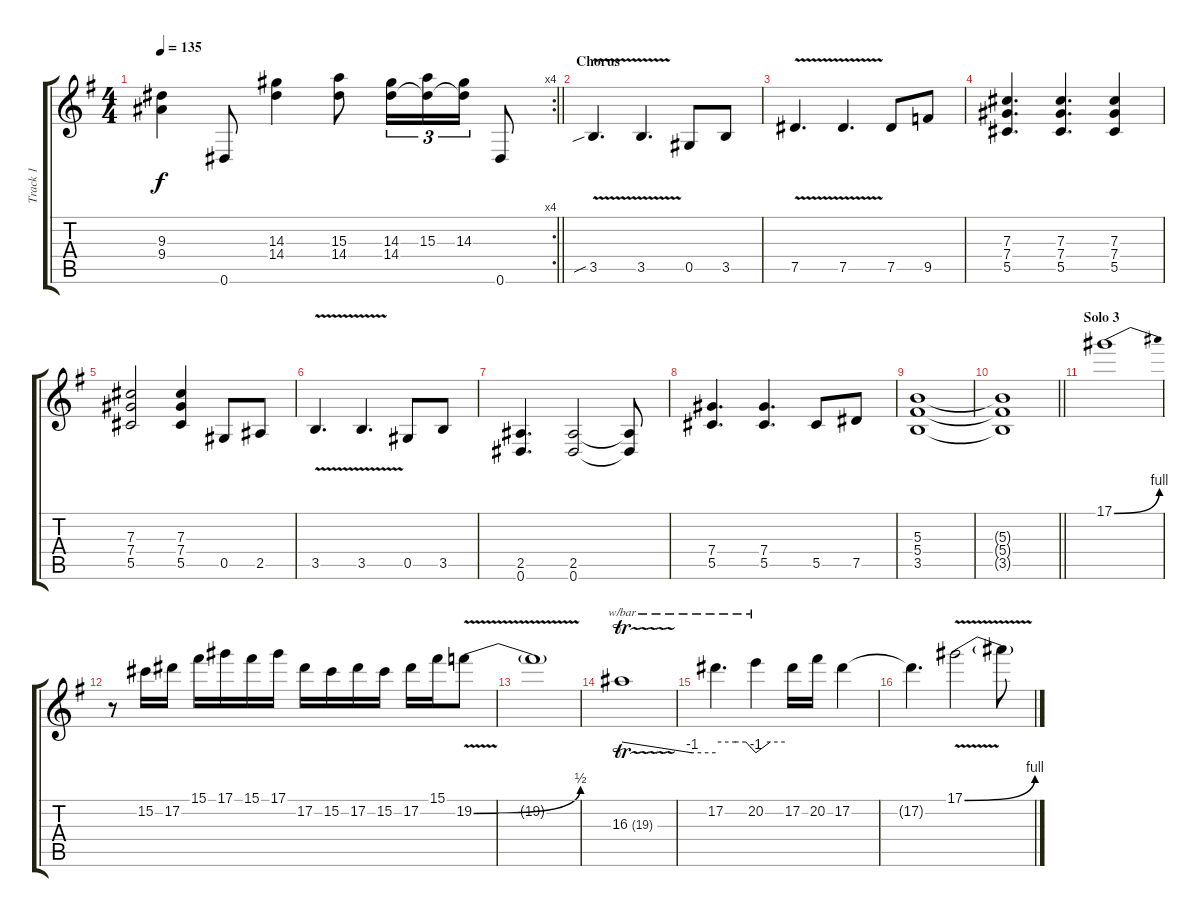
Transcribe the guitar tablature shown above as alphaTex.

\track ("Track 1" "Track 1") {instrument distortionguitar}
\staff {score tabs}
\tuning (Eb4 Bb3 Gb3 Db3 Ab2 Eb2) {hide}
\rc 4
\ts (4 4)
\tempo 135
\clef g2
\barLineRight lightlight
\ks eminor
(9.3 9.4).4{dy f} 0.6.8 (14.3 14.4).4 (15.3 14.4).8 (14.3 14.4).16{tu (3 2)} (15.3 14.4{t}).16{tu (3 2)} (14.3 14.4{t}).16{tu (3 2)} 0.6.8 |
\section ("" "Chorus")
3.5{v sib}.4{d} 3.5{v}.4{d} 0.5.8 3.5.8 |
7.5{v}.4{d} 7.5{v}.4{d} 7.5.8 9.5.8 |
(7.3 7.4 5.5).4{d} (7.3 7.4 5.5).4{d} (7.3 7.4 5.5).4 |
(7.3 7.4 5.5).2 (7.3 7.4 5.5).4 0.5.8 2.5.8 |
3.5{v}.4{d} 3.5{v}.4{d} 0.5.8 3.5.8 |
(2.5 0.6).4{d} (2.5 0.6).2 (2.5{t} 0.6{t}).8 |
(7.4 5.5).4{d} (7.4 5.5).4{d} 5.5.8 7.5.8 |
(5.3 5.4 3.5).1 |
\barLineRight lightlight
(5.3{t} 5.4{t} 3.5{t}).1 |
\section ("" "Solo 3")
17.1{be (bend 0 0 60 4)}.1 |
r.8 15.2.16 17.2.16 15.1.16 17.1.16 15.1.16 17.1.16 17.2.16 15.2.16 17.2.16 15.2.16 17.2.16 15.1.16 19.2{be (bend 0 0 60 2) v}.8 |
19.2{t}.1 |
16.3{tr (19 16)}.1{tbe (custom default 0 0 45 -4 60 -4)} |
17.2.4{d tbe (custom default 0 0 30 0 45 0 60 -4)} 20.2.4{tbe (custom default 0 -4 30 0 60 0)} 17.2.16 20.2.16 17.2.4 |
17.2{t}.4{d} 17.1{be (bend 0 0 60 4) v}.2 17.1{t}.8
